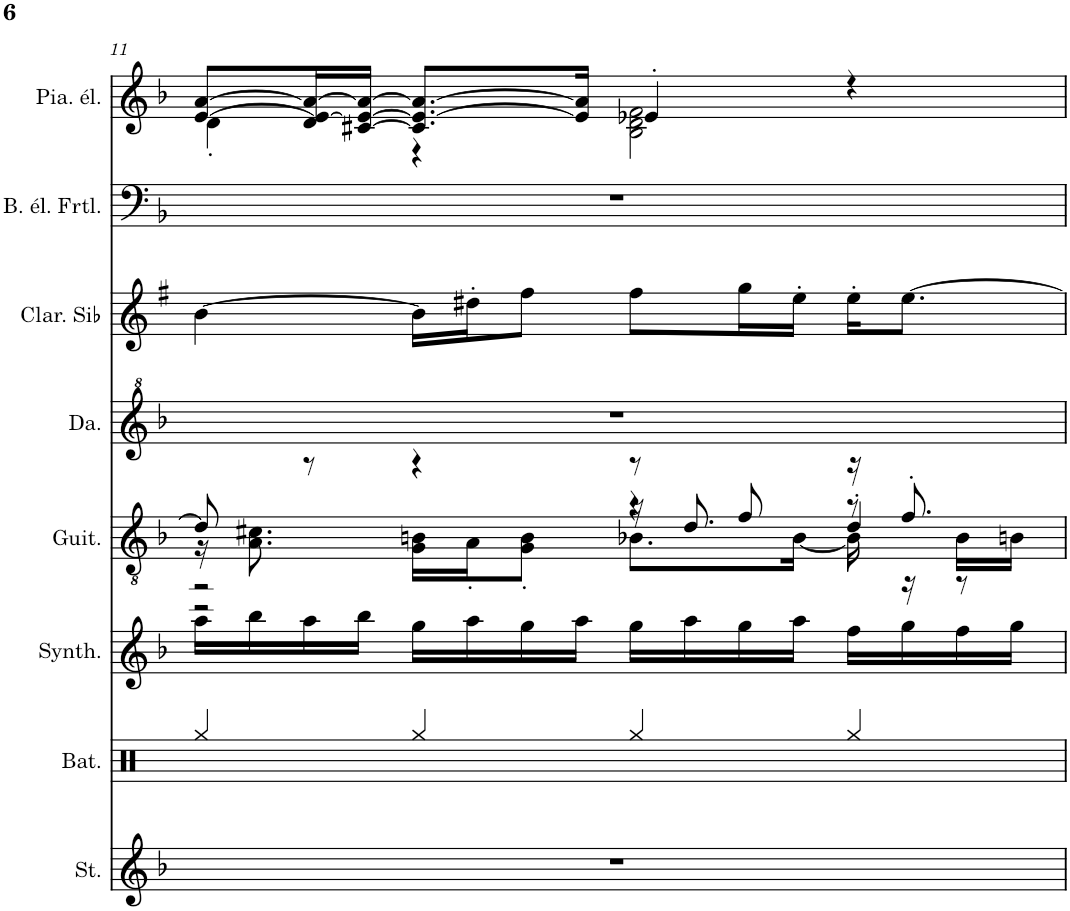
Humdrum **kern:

**kern	**kern	**kern	**kern	**kern	**kern	**kern	**kern
*part8	*part7	*part6	*part5	*part4	*part3	*part2	*part1
*staff8	*staff7	*staff6	*staff5	*staff4	*staff3	*staff2	*staff1
*I"Cordes	*I"Batterie	*I"Synthétiseur de dents de scie	*I"Guitare acoustique	*I"Danso	*I"Clarinette en Sib	*I"Basse électrique fretless	*I"Piano électrique
*	*I'Bat.	*I'Synth.	*I'Guit.	*I'Da.	*I'Clar. Sib	*I'B. él. Frtl.	*I'Pia. él.
!!LO:PB:g=z
*clefG2	*clefX	*clefG2	*clefGv2	*clefG^2	*clefG2	*clefF4	*clefG2
*	*	*	*	*	*Trd1c2	*Trd7c12	*
*k[b-]	*k[]	*k[b-]	*k[b-]	*k[b-]	*k[f#]	*k[b-]	*k[b-]
*M4/4	*M4/4	*M4/4	*M4/4	*M4/4	*M4/4	*M4/4	*M4/4
=11	=11	=11	=11	=11	=11	=11	=11
*	*	*	*^	*	*	*	*^
*	*	*	*	*^	*	*	*	*	*
*	*	*	*	*	*^	*	*	*	*	*
1r	4Rgg/	16aa\LL	8d/]	16r	2r	2r	1r	[4b\	1r	[8e/ [8a/L	4d'\
.	.	16bb-\	.	8.A\ 8.c#X\	.	.	.	.	.	.	.
.	.	16aa\	8r	.	.	.	.	.	.	16d/ 16e/_ 16a/_L	.
.	.	16bb-\JJ	.	.	.	.	.	.	.	[16c#X/ 16e/_ 16a/_JJ	.
.	4Rgg/	16gg\LL	4r	16G\ 16Bn\LL	.	.	.	16b\LL]	.	8.c#/] 8.e/_ 8.a/_L	4r
.	.	16aa\	.	16A'\J	.	.	.	16dd#X'\J	.	.	.
.	.	16gg\	.	8G\' 8B\'J	.	.	.	8ff#\J	.	.	.
.	.	16aa\JJ	.	.	.	.	.	.	.	16e/] 16a/]Jk	.
.	4Rgg/	16gg\LL	8r	4r	16r	8.B-X\L	.	8ff#\L	.	4e-X'/	2B-\ 2d\ 2f\
.	.	16aa\	.	.	8.d/	.	.	.	.	.	.
.	.	16gg\	8f/	.	.	.	.	16gg\L	.	.	.
.	.	16aa\JJ	.	.	.	[16B-\Jk	.	16ee'\JJ	.	.	.
.	4Rgg/	16ff\LL	16r	8r	4d'/	16B-\]	.	16ee'\KL	.	4r	.
.	.	16gg\	8.f'/	.	.	16r	.	[8.ee\J	.	.	.
.	.	16ff\	.	16B-\LL	.	8r	.	.	.	.	.
.	.	16gg\JJ	.	16Bn\JJ	.	.	.	.	.	.	.
*	*	*	*v	*v	*v	*v	*	*	*	*v	*v
=	=	=	=	=	=	=	=
*-	*-	*-	*-	*-	*-	*-	*-
